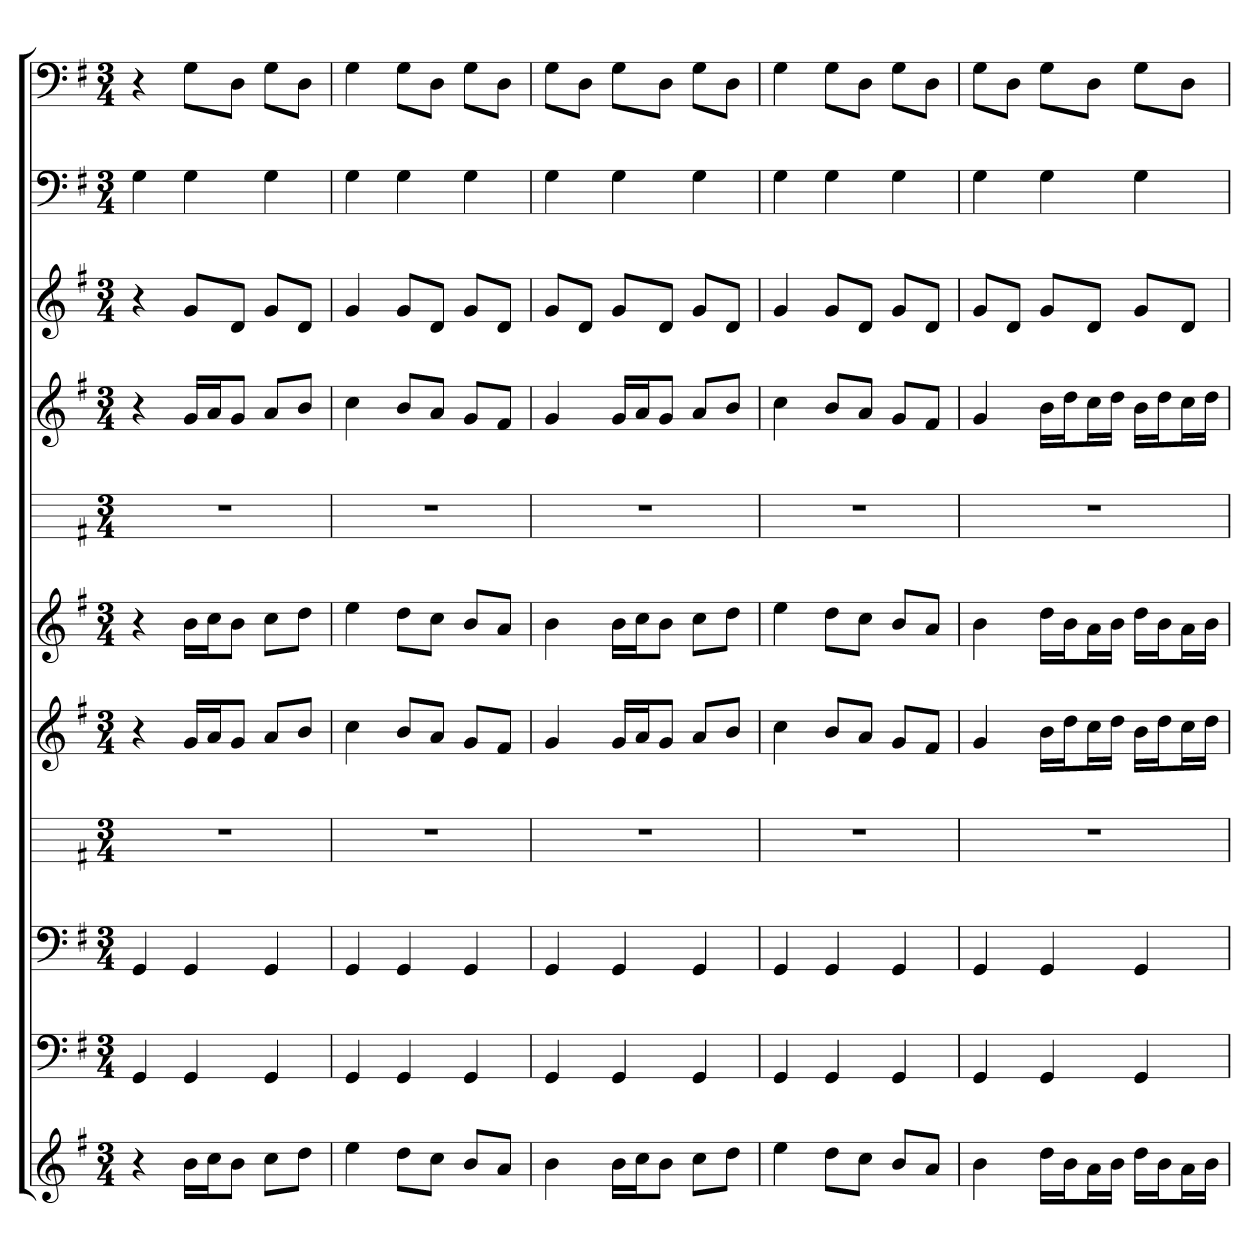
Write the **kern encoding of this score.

**kern	**kern	**kern	**kern	**kern	**kern	**kern	**kern	**kern	**kern	**kern
*part11	*part10	*part9	*part8	*part7	*part6	*part5	*part4	*part3	*part2	*part1
*staff11	*staff10	*staff9	*staff8	*staff7	*staff6	*staff5	*staff4	*staff3	*staff2	*staff1
*k[f#]	*k[f#]	*k[f#]	*k[f#]	*k[f#]	*k[f#]	*k[f#]	*k[f#]	*k[f#]	*k[f#]	*k[f#]
*G:	*G:	*G:	*G:	*G:	*G:	*G:	*G:	*G:	*G:	*G:
*M3/4	*M3/4	*M3/4	*M3/4	*M3/4	*M3/4	*M3/4	*M3/4	*M3/4	*M3/4	*M3/4
=1	=1	=1	=1	=1	=1	=1	=1	=1	=1	=1
4r	4GG	4GG	2.r	4r	4r	2.r	4r	4r	4G	4r
16bLL	4GG	4GG	.	16gLL	16bLL	.	16gLL	8gL	4G	8GL
16ccJ	.	.	.	16aJ	16ccJ	.	16aJ	.	.	.
8bJ	.	.	.	8gJ	8bJ	.	8gJ	8dJ	.	8DJ
8ccL	4GG	4GG	.	8aL	8ccL	.	8aL	8gL	4G	8GL
8ddJ	.	.	.	8bJ	8ddJ	.	8bJ	8dJ	.	8DJ
=2	=2	=2	=2	=2	=2	=2	=2	=2	=2	=2
4ee	4GG	4GG	2.r	4cc	4ee	2.r	4cc	4g	4G	4G
8ddL	4GG	4GG	.	8bL	8ddL	.	8bL	8gL	4G	8GL
8ccJ	.	.	.	8aJ	8ccJ	.	8aJ	8dJ	.	8DJ
8bL	4GG	4GG	.	8gL	8bL	.	8gL	8gL	4G	8GL
8aJ	.	.	.	8f#J	8aJ	.	8f#J	8dJ	.	8DJ
=3	=3	=3	=3	=3	=3	=3	=3	=3	=3	=3
4b	4GG	4GG	2.r	4g	4b	2.r	4g	8gL	4G	8GL
.	.	.	.	.	.	.	.	8dJ	.	8DJ
16bLL	4GG	4GG	.	16gLL	16bLL	.	16gLL	8gL	4G	8GL
16ccJ	.	.	.	16aJ	16ccJ	.	16aJ	.	.	.
8bJ	.	.	.	8gJ	8bJ	.	8gJ	8dJ	.	8DJ
8ccL	4GG	4GG	.	8aL	8ccL	.	8aL	8gL	4G	8GL
8ddJ	.	.	.	8bJ	8ddJ	.	8bJ	8dJ	.	8DJ
=4	=4	=4	=4	=4	=4	=4	=4	=4	=4	=4
4ee	4GG	4GG	2.r	4cc	4ee	2.r	4cc	4g	4G	4G
8ddL	4GG	4GG	.	8bL	8ddL	.	8bL	8gL	4G	8GL
8ccJ	.	.	.	8aJ	8ccJ	.	8aJ	8dJ	.	8DJ
8bL	4GG	4GG	.	8gL	8bL	.	8gL	8gL	4G	8GL
8aJ	.	.	.	8f#J	8aJ	.	8f#J	8dJ	.	8DJ
=5	=5	=5	=5	=5	=5	=5	=5	=5	=5	=5
4b	4GG	4GG	2.r	4g	4b	2.r	4g	8gL	4G	8GL
.	.	.	.	.	.	.	.	8dJ	.	8DJ
16ddLL	4GG	4GG	.	16bLL	16ddLL	.	16bLL	8gL	4G	8GL
16bJ	.	.	.	16ddJ	16bJ	.	16ddJ	.	.	.
16aL	.	.	.	16ccL	16aL	.	16ccL	8dJ	.	8DJ
16bJJ	.	.	.	16ddJJ	16bJJ	.	16ddJJ	.	.	.
16ddLL	4GG	4GG	.	16bLL	16ddLL	.	16bLL	8gL	4G	8GL
16bJ	.	.	.	16ddJ	16bJ	.	16ddJ	.	.	.
16aL	.	.	.	16ccL	16aL	.	16ccL	8dJ	.	8DJ
16bJJ	.	.	.	16ddJJ	16bJJ	.	16ddJJ	.	.	.
=	=	=	=	=	=	=	=	=	=	=
*-	*-	*-	*-	*-	*-	*-	*-	*-	*-	*-
